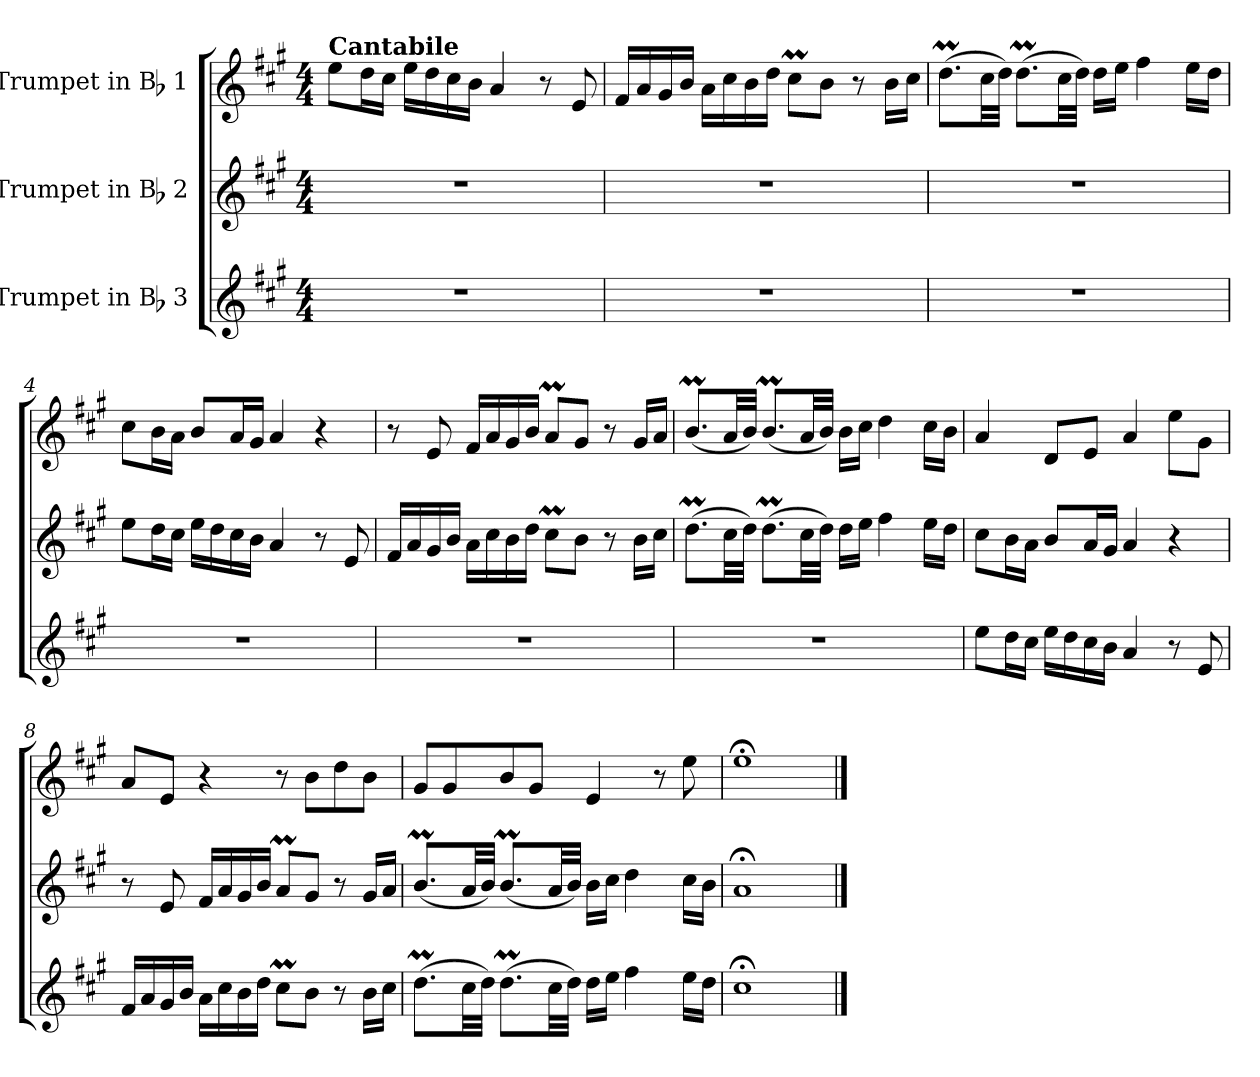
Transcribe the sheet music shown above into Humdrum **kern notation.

**kern	**kern	**kern
*part3	*part2	*part1
*staff3	*staff2	*staff1
*I"Trumpet in Bb 3	*I"Trumpet in Bb 2	*I"Trumpet in Bb 1
*clefG2	*clefG2	*clefG2
*ITrd1c2	*ITrd1c2	*ITrd1c2
*k[f#]	*k[f#]	*k[f#]
*G:	*G:	*G:
*M4/4	*M4/4	*M4/4
*MM70	*MM70	*MM70
=1	=1	=1
!	!	!LO:TX:a:B:t=Cantabile
1r	1r	8dd\L
.	.	16cc\L
.	.	16b\JJ
.	.	16dd\LL
.	.	16cc\
.	.	16b\
.	.	16a\JJ
.	.	4g/
.	.	8r
.	.	8d/
=2	=2	=2
1r	1r	16e/LL
.	.	16g/
.	.	16f#/
.	.	16a/JJ
.	.	16g\LL
.	.	16b\
.	.	16a\
.	.	16cc\JJ
.	.	8bm\L
.	.	8a\J
.	.	8r
.	.	16a\LL
.	.	16b\JJ
=3	=3	=3
1r	1r	(>8.ccM\L
.	.	32b\LL
.	.	32cc\JJJ)
.	.	(>8.ccM\L
.	.	32b\LL
.	.	32cc\JJJ)
.	.	16cc\LL
.	.	16dd\JJ
.	.	4ee\
.	.	16dd\LL
.	.	16cc\JJ
!!LO:LB:g=z
=4	=4	=4
1r	8dd\L	8b\L
.	16cc\L	16a\L
.	16b\JJ	16g\JJ
.	16dd\LL	8a/L
.	16cc\	.
.	16b\	16g/L
.	16a\JJ	16f#/JJ
.	4g/	4g/
.	8r	4r
.	8d/	.
=5	=5	=5
1r	16e/LL	8r
.	16g/	.
.	16f#/	8d/
.	16a/JJ	.
.	16g\LL	16e/LL
.	16b\	16g/
.	16a\	16f#/
.	16cc\JJ	16a/JJ
.	8bm\L	8gM/L
.	8a\J	8f#/J
.	8r	8r
.	16a\LL	16f#/LL
.	16b\JJ	16g/JJ
=6	=6	=6
1r	(>8.ccM\L	(<8.aM/L
.	32b\LL	32g/LL
.	32cc\JJJ)	32a/JJJ)
.	(>8.ccM\L	(<8.aM/L
.	32b\LL	32g/LL
.	32cc\JJJ)	32a/JJJ)
.	16cc\LL	16a\LL
.	16dd\JJ	16b\JJ
.	4ee\	4cc\
.	16dd\LL	16b\LL
.	16cc\JJ	16a\JJ
!!LO:LB:g=z
=7	=7	=7
8dd\L	8b\L	4g/
16cc\L	16a\L	.
16b\JJ	16g\JJ	.
16dd\LL	8a/L	8c/L
16cc\	.	.
16b\	16g/L	8d/J
16a\JJ	16f#/JJ	.
4g/	4g/	4g/
8r	4r	8dd\L
8d/	.	8f#\J
=8	=8	=8
16e/LL	8r	8g/L
16g/	.	.
16f#/	8d/	8d/J
16a/JJ	.	.
16g\LL	16e/LL	4r
16b\	16g/	.
16a\	16f#/	.
16cc\JJ	16a/JJ	.
8bm\L	8gM/L	8r
8a\J	8f#/J	8a\L
8r	8r	8cc\
16a\LL	16f#/LL	8a\J
16b\JJ	16g/JJ	.
=9	=9	=9
(>8.ccM\L	(<8.aM/L	8f#/L
.	.	8f#/
32b\LL	32g/LL	.
32cc\JJJ)	32a/JJJ)	.
(>8.ccM\L	(<8.aM/L	8a/
.	.	8f#/J
32b\LL	32g/LL	.
32cc\JJJ)	32a/JJJ)	.
16cc\LL	16a\LL	4d/
16dd\JJ	16b\JJ	.
4ee\	4cc\	.
.	.	8r
16dd\LL	16b\LL	8dd\
16cc\JJ	16a\JJ	.
=10	=10	=10
1b;<	1g;<	1dd;<
==	==	==
*-	*-	*-
